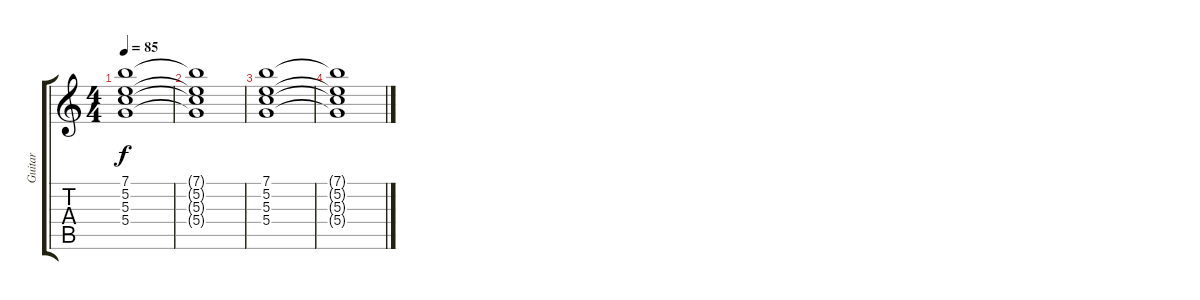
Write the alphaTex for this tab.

\track ("Guitar" "Guitar") {instrument electricguitarjazz}
\staff {score tabs}
\tuning (E4 B3 G3 D3 A2 E2) {hide}
\ts (4 4)
\tempo 85
\clef g2
\ks c
(7.1 5.2 5.3 5.4).1{dy f} |
(7.1{t} 5.2{t} 5.3{t} 5.4{t}).1 |
(7.1 5.2 5.3 5.4).1 |
(7.1{t} 5.2{t} 5.3{t} 5.4{t}).1
